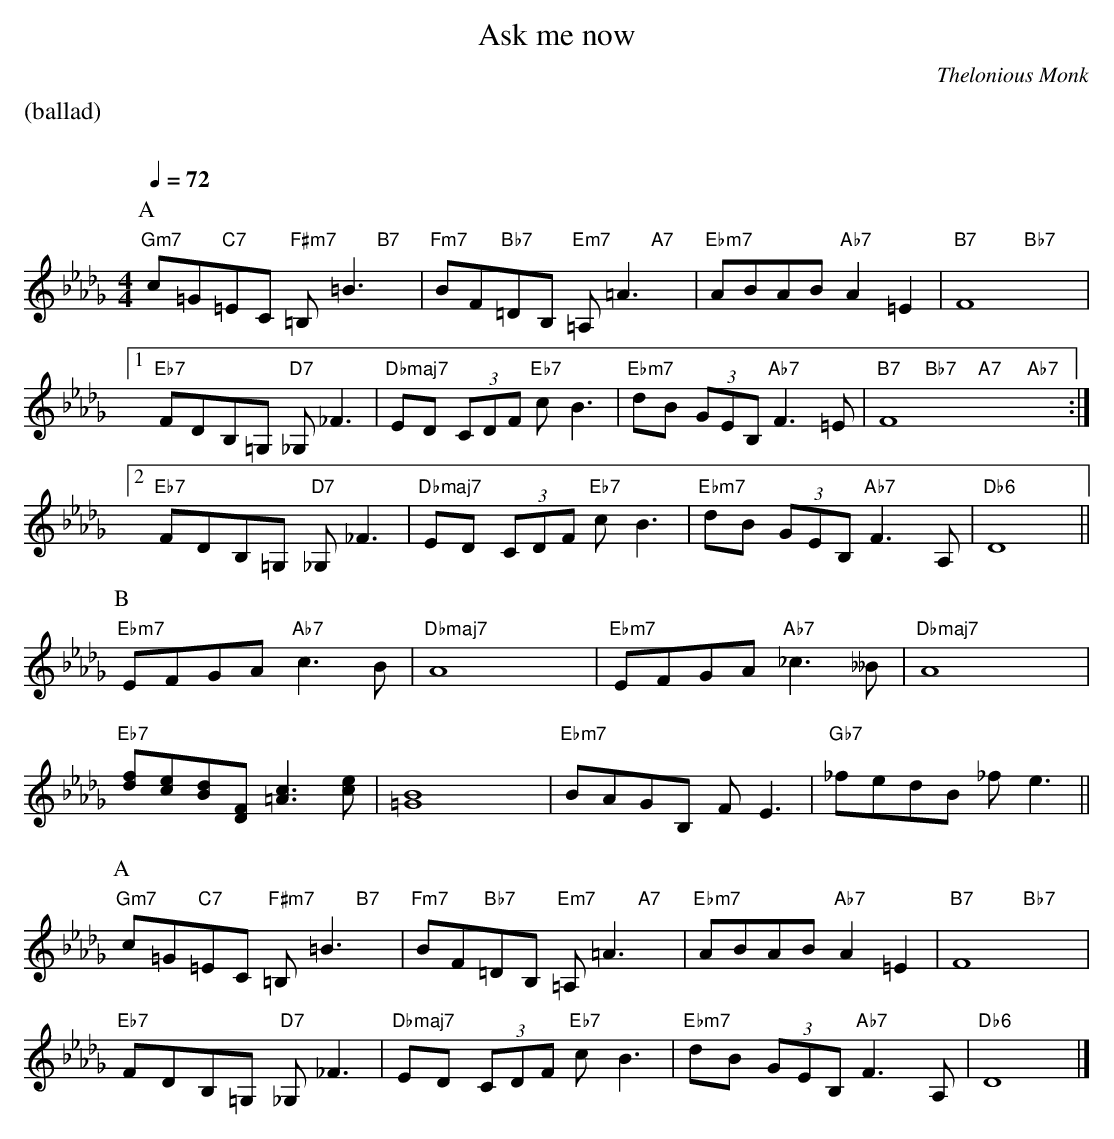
X:1
T:Ask me now
M:4/4
L:1/8
C:Thelonious Monk
Q:1/4=72
K:Db
%%staves (chords melody)
%%text (ballad)
%%vskip 20
P:A
V:chords
"Gm7"x2 "C7"x2 "F#m7"x2 "B7"x2 | "Fm7"x2 "Bb7"x2 "Em7"x2 "A7"x2 |\
"Ebm7"x4 "Ab7"x4 | "B7"x4 "Bb7"x4 |
[1 "Eb7"x4 "D7"x4 | "Dbmaj7"x4 "Eb7"x4 |\
"Ebm7"x4 "Ab7"x4 | "B7"x2 "Bb7"x2 "A7"x2 "Ab7"x2 :|
[2 "Eb7"x4 "D7"x4 | "Dbmaj7"x4 "Eb7"x4 |\
"Ebm7"x4 "Ab7"x4 | "Db6"x8 ||
V:melody
c=G=EC =B,=B3  | BF=DB, =A,=A3 | ABAB A2=E2 | F8 |
[1 FDB,=G, _G,2<_F2 | ED (3CDF cB3 | dB (3GEB, F3=E   | F8 :|
[2 FDB,=G, _G,2<_F2 | ED (3CDF cB3 | dB (3GEB, F2>A,2 | D8 ||
P:B
V:chords
"Ebm7"x4 "Ab7"x4 | "Dbmaj7"x4 x4 | "Ebm7"x4 "Ab7"x4 | "Dbmaj7"x4 x4 |
"Eb7"x4 x4 | x4 x4 | "Ebm7"x4 x4 | "Gb7"x4 x4 ||
V:melody
EFGA c3B | A8 | EFGA _c3__B | A8 |
[fd][ec][dB][FD] [=A3c3][ce] | [B8=G8] | BAGB, FE3 | _fedB _fe3 ||
P:A
V:chords
"Gm7"x2 "C7"x2 "F#m7"x2 "B7"x2 | "Fm7"x2 "Bb7"x2 "Em7"x2 "A7"x2 |\
"Ebm7"x4 "Ab7"x4 | "B7"x4 "Bb7"x4 |
"Eb7"x4 "D7"x4 | "Dbmaj7"x4 "Eb7"x4 |\
"Ebm7"x4 "Ab7"x4 | "Db6"x8 |]
V:melody
c=G=EC =B,=B3  | BF=DB, =A,=A3 | ABAB A2=E2 | F8 |
FDB,=G, _G,2<_F2 | ED (3CDF cB3 | dB (3GEB, F2>A,2 | D8 |]
